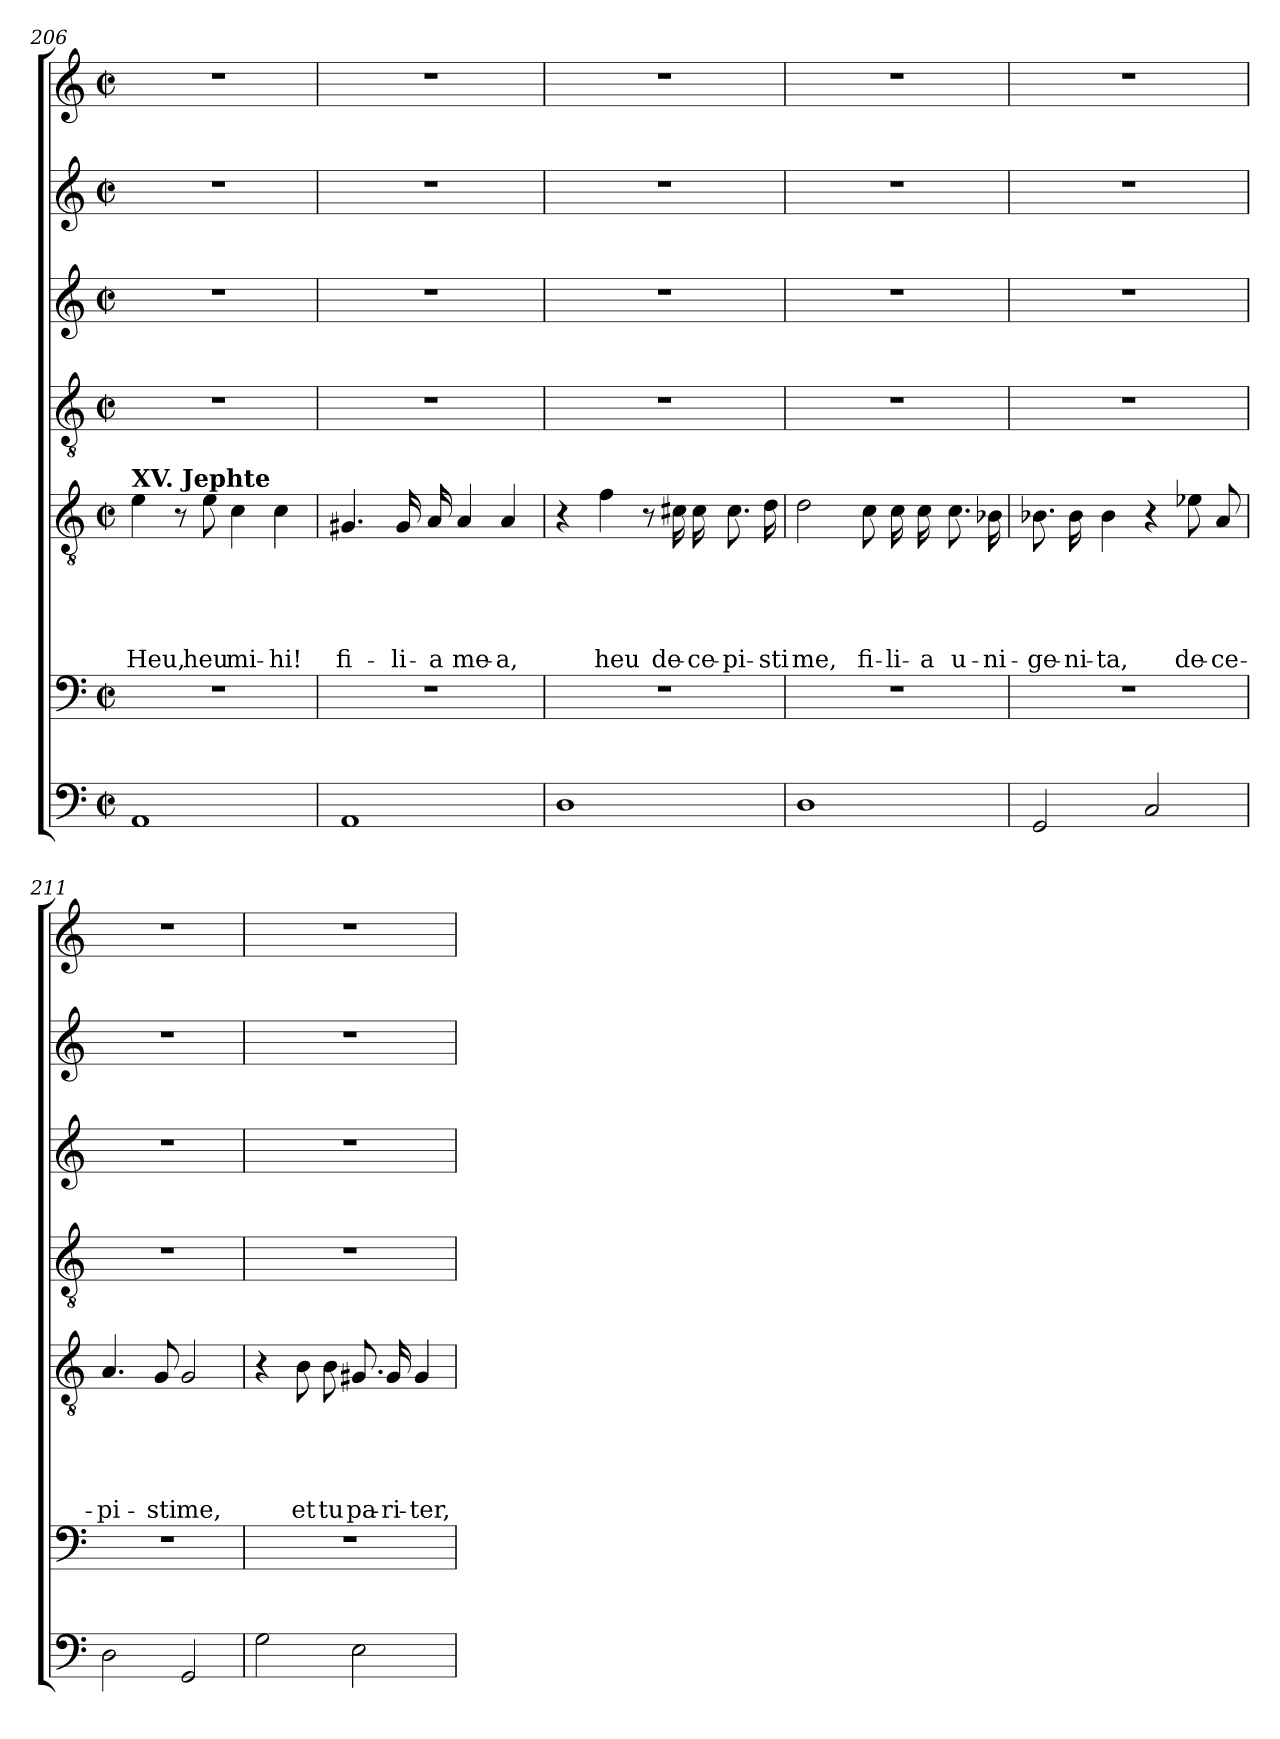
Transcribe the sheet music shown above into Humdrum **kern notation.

**kern	**kern	**kern	**text	**text	**text	**text	**text	**kern	**kern	**kern	**kern
*part7	*part6	*part5	*part5	*part5	*part5	*part5	*part5	*part4	*part3	*part2	*part1
*staff7	*staff6	*staff5	*staff5	*staff5	*staff5	*staff5	*staff5	*staff4	*staff3	*staff2	*staff1
!!LO:LB:g=z
*clefF4	*clefF4	*clefGv2	*	*	*	*	*	*clefGv2	*clefG2	*clefG2	*clefG2
*	*ITrd8c14	*	*	*	*	*	*	*	*	*	*
*k[]	*k[]	*k[]	*	*	*	*	*	*k[]	*k[]	*k[]	*k[]
*C:	*C:	*C:	*	*	*	*	*	*C:	*C:	*C:	*C:
*M2/2	*M2/2	*M2/2	*	*	*	*	*	*M2/2	*M2/2	*M2/2	*M2/2
*met(c|)	*met(c|)	*met(c|)	*	*	*	*	*	*met(c|)	*met(c|)	*met(c|)	*met(c|)
=206	=206	=206	=206	=206	=206	=206	=206	=206	=206	=206	=206
!	!	!LO:TX:a:B:t=XV. Jephte	!	!	!	!	!	!	!	!	!
!	!	!	!	!	!	!	!LO:LY:b	!	!	!	!
1AA	1r	4e\	.	.	.	.	Heu,	1r	1r	1r	1r
.	.	8r	.	.	.	.	.	.	.	.	.
!	!	!	!	!	!	!	!LO:LY:b	!	!	!	!
.	.	8e\	.	.	.	.	heu	.	.	.	.
!	!	!	!	!	!	!	!LO:LY:b	!	!	!	!
.	.	4c\	.	.	.	.	mi-	.	.	.	.
!	!	!	!	!	!	!	!LO:LY:b	!	!	!	!
.	.	4c\	.	.	.	.	-hi!	.	.	.	.
=207	=207	=207	=207	=207	=207	=207	=207	=207	=207	=207	=207
!	!	!	!	!	!	!	!LO:LY:b	!	!	!	!
1AA	1r	4.G#X/	.	.	.	.	fi-	1r	1r	1r	1r
!	!	!	!	!	!	!	!LO:LY:b	!	!	!	!
.	.	16G#/	.	.	.	.	-li-	.	.	.	.
!	!	!	!	!	!	!	!LO:LY:b	!	!	!	!
.	.	16A/	.	.	.	.	-a	.	.	.	.
!	!	!	!	!	!	!	!LO:LY:b	!	!	!	!
.	.	4A/	.	.	.	.	me-	.	.	.	.
!	!	!	!	!	!	!	!LO:LY:b	!	!	!	!
.	.	4A/	.	.	.	.	-a,	.	.	.	.
=208	=208	=208	=208	=208	=208	=208	=208	=208	=208	=208	=208
1D	1r	4r	.	.	.	.	.	1r	1r	1r	1r
!	!	!	!	!	!	!	!LO:LY:b	!	!	!	!
.	.	4f\	.	.	.	.	heu	.	.	.	.
.	.	8r	.	.	.	.	.	.	.	.	.
!	!	!	!	!	!	!	!LO:LY:b	!	!	!	!
.	.	16c#X\	.	.	.	.	de-	.	.	.	.
!	!	!	!	!	!	!	!LO:LY:b	!	!	!	!
.	.	16c#\	.	.	.	.	-ce-	.	.	.	.
!	!	!	!	!	!	!	!LO:LY:b	!	!	!	!
.	.	8.c#\	.	.	.	.	-pi-	.	.	.	.
!	!	!	!	!	!	!	!LO:LY:b	!	!	!	!
.	.	16d\	.	.	.	.	-sti	.	.	.	.
=209	=209	=209	=209	=209	=209	=209	=209	=209	=209	=209	=209
!	!	!	!	!	!	!	!LO:LY:b	!	!	!	!
1D	1r	2d\	.	.	.	.	me,	1r	1r	1r	1r
!	!	!	!	!	!	!	!LO:LY:b	!	!	!	!
.	.	8c\	.	.	.	.	fi-	.	.	.	.
!	!	!	!	!	!	!	!LO:LY:b	!	!	!	!
.	.	16c\	.	.	.	.	-li-	.	.	.	.
!	!	!	!	!	!	!	!LO:LY:b	!	!	!	!
.	.	16c\	.	.	.	.	-a	.	.	.	.
!	!	!	!	!	!	!	!LO:LY:b	!	!	!	!
.	.	8.c\	.	.	.	.	u-	.	.	.	.
!	!	!	!	!	!	!	!LO:LY:b	!	!	!	!
.	.	16B-X\	.	.	.	.	-ni-	.	.	.	.
=210	=210	=210	=210	=210	=210	=210	=210	=210	=210	=210	=210
!	!	!	!	!	!	!	!LO:LY:b	!	!	!	!
2GG/	1r	8.B-X\	.	.	.	.	-ge-	1r	1r	1r	1r
!	!	!	!	!	!	!	!LO:LY:b	!	!	!	!
.	.	16B-\	.	.	.	.	-ni-	.	.	.	.
!	!	!	!	!	!	!	!LO:LY:b	!	!	!	!
.	.	4B-\	.	.	.	.	-ta,	.	.	.	.
2C/	.	4r	.	.	.	.	.	.	.	.	.
!	!	!	!	!	!	!	!LO:LY:b	!	!	!	!
.	.	8e-X\	.	.	.	.	de-	.	.	.	.
!	!	!	!	!	!	!	!LO:LY:b	!	!	!	!
.	.	8A/	.	.	.	.	-ce-	.	.	.	.
!!LO:LB:g=z
=211	=211	=211	=211	=211	=211	=211	=211	=211	=211	=211	=211
!	!	!	!	!	!	!	!LO:LY:b	!	!	!	!
2D\	1r	4.A/	.	.	.	.	-pi-	1r	1r	1r	1r
!	!	!	!	!	!	!	!LO:LY:b	!	!	!	!
.	.	8G/	.	.	.	.	-sti	.	.	.	.
!	!	!	!	!	!	!	!LO:LY:b	!	!	!	!
2GG/	.	2G/	.	.	.	.	me,	.	.	.	.
=212	=212	=212	=212	=212	=212	=212	=212	=212	=212	=212	=212
2G\	1r	4r	.	.	.	.	.	1r	1r	1r	1r
!	!	!	!	!	!	!	!LO:LY:b	!	!	!	!
.	.	8B\	.	.	.	.	et	.	.	.	.
!	!	!	!	!	!	!	!LO:LY:b	!	!	!	!
.	.	8B\	.	.	.	.	tu	.	.	.	.
!	!	!	!	!	!	!	!LO:LY:b	!	!	!	!
2E\	.	8.G#X/	.	.	.	.	pa-	.	.	.	.
!	!	!	!	!	!	!	!LO:LY:b	!	!	!	!
.	.	16G#/	.	.	.	.	-ri-	.	.	.	.
!	!	!	!	!	!	!	!LO:LY:b	!	!	!	!
.	.	4G#/	.	.	.	.	-ter,	.	.	.	.
=	=	=	=	=	=	=	=	=	=	=	=
*-	*-	*-	*-	*-	*-	*-	*-	*-	*-	*-	*-
